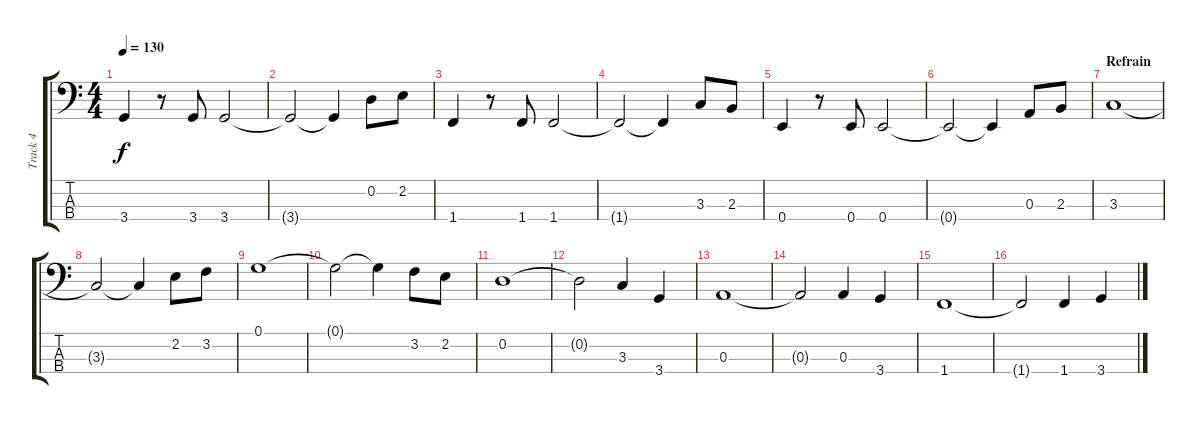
\track ("Track 4" "Track 4") {instrument electricbassfinger}
\staff {score tabs}
\tuning (G2 D2 A1 E1) {hide}
\ts (4 4)
\tempo 130
\clef f4
\ks c
3.4.4{dy f} r.8 3.4.8 3.4.2 |
3.4{t}.2 3.4{t}.4 0.2.8 2.2.8 |
1.4.4 r.8 1.4.8 1.4.2 |
1.4{t}.2 1.4{t}.4 3.3.8 2.3.8 |
0.4.4 r.8 0.4.8 0.4.2 |
0.4{t}.2 0.4{t}.4 0.3.8 2.3.8 |
\section ("" "Refrain")
3.3.1 |
3.3{t}.2 3.3{t}.4 2.2.8 3.2.8 |
0.1.1 |
0.1{t}.2 0.1{t}.4 3.2.8 2.2.8 |
0.2.1 |
0.2{t}.2 3.3.4 3.4.4 |
0.3.1 |
0.3{t}.2 0.3.4 3.4.4 |
1.4.1 |
1.4{t}.2 1.4.4 3.4.4
